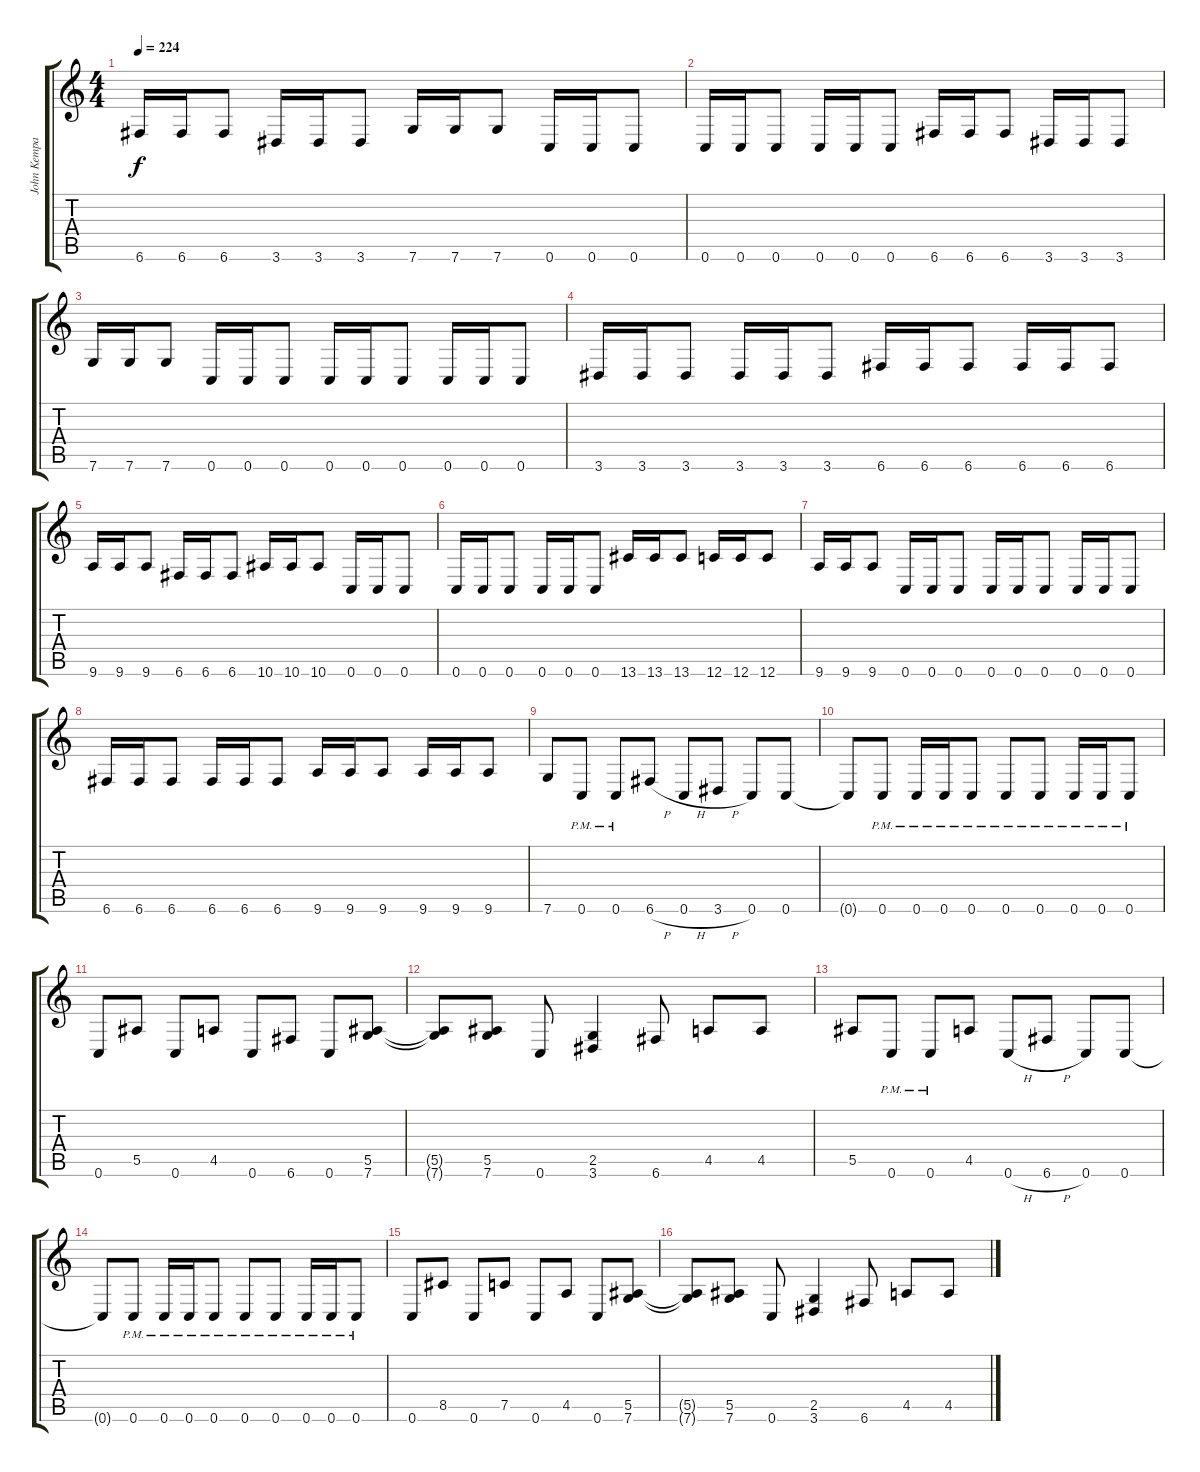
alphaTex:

\track ("John Kempainen (Rhythm)" "John Kempa") {instrument distortionguitar}
\staff {score tabs}
\tuning (C4 G3 Eb3 Bb2 F2 C2) {hide}
\ts (4 4)
\tempo 224
\clef g2
\ks c
6.6.16{dy f} 6.6.16 6.6.8 3.6.16 3.6.16 3.6.8 7.6.16 7.6.16 7.6.8 0.6.16 0.6.16 0.6.8 |
0.6.16 0.6.16 0.6.8 0.6.16 0.6.16 0.6.8 6.6.16 6.6.16 6.6.8 3.6.16 3.6.16 3.6.8 |
7.6.16 7.6.16 7.6.8 0.6.16 0.6.16 0.6.8 0.6.16 0.6.16 0.6.8 0.6.16 0.6.16 0.6.8 |
3.6.16 3.6.16 3.6.8 3.6.16 3.6.16 3.6.8 6.6.16 6.6.16 6.6.8 6.6.16 6.6.16 6.6.8 |
9.6.16 9.6.16 9.6.8 6.6.16 6.6.16 6.6.8 10.6.16 10.6.16 10.6.8 0.6.16 0.6.16 0.6.8 |
0.6.16 0.6.16 0.6.8 0.6.16 0.6.16 0.6.8 13.6.16 13.6.16 13.6.8 12.6.16 12.6.16 12.6.8 |
9.6.16 9.6.16 9.6.8 0.6.16 0.6.16 0.6.8 0.6.16 0.6.16 0.6.8 0.6.16 0.6.16 0.6.8 |
6.6.16 6.6.16 6.6.8 6.6.16 6.6.16 6.6.8 9.6.16 9.6.16 9.6.8 9.6.16 9.6.16 9.6.8 |
7.6.8 0.6{pm}.8 0.6{pm}.8 6.6{h}.8 0.6{h}.8 3.6{h}.8 0.6.8 0.6.8 |
0.6{t}.8 0.6{pm}.8 0.6{pm}.16 0.6{pm}.16 0.6{pm}.8 0.6{pm}.8 0.6{pm}.8 0.6{pm}.16 0.6{pm}.16 0.6{pm}.8 |
0.6.8 5.5.8 0.6.8 4.5.8 0.6.8 6.6.8 0.6.8 (5.5 7.6).8 |
(5.5{t} 7.6{t}).8 (5.5 7.6).8 0.6.8 (2.5 3.6).4 6.6.8 4.5.8 4.5.8 |
5.5.8 0.6{pm}.8 0.6{pm}.8 4.5.8 0.6{h}.8 6.6{h}.8 0.6.8 0.6.8 |
0.6{t}.8 0.6{pm}.8 0.6{pm}.16 0.6{pm}.16 0.6{pm}.8 0.6{pm}.8 0.6{pm}.8 0.6{pm}.16 0.6{pm}.16 0.6{pm}.8 |
0.6.8 8.5.8 0.6.8 7.5.8 0.6.8 4.5.8 0.6.8 (5.5 7.6).8 |
(5.5{t} 7.6{t}).8 (5.5 7.6).8 0.6.8 (2.5 3.6).4 6.6.8 4.5.8 4.5.8
